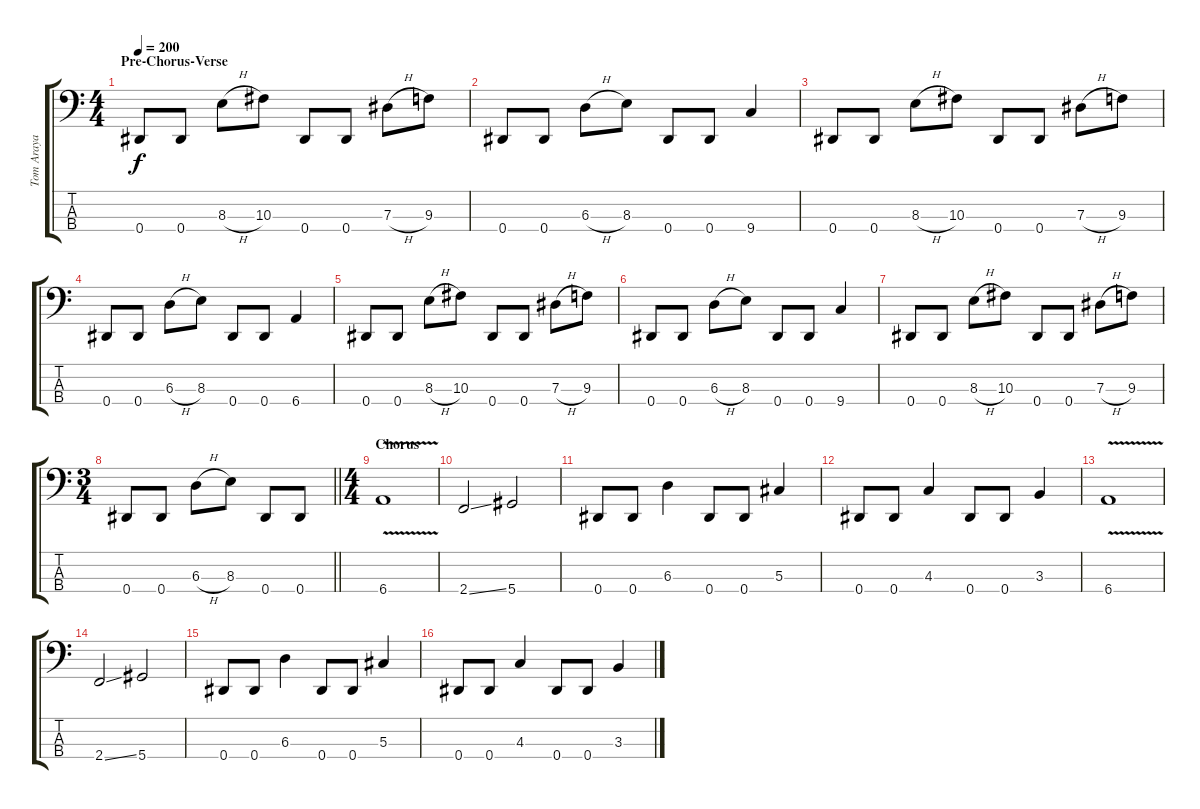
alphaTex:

\track ("Tom Araya (Bass)" "Tom Araya ") {instrument electricbasspick}
\staff {score tabs}
\tuning (Gb2 Db2 Ab1 Eb1) {hide}
\ts (4 4)
\section ("" "Pre-Chorus-Verse")
\tempo 200
\clef f4
\ks c
0.4.8{dy f} 0.4.8 8.3{h}.8 10.3.8 0.4.8 0.4.8 7.3{h}.8 9.3.8 |
0.4.8 0.4.8 6.3{h}.8 8.3.8 0.4.8 0.4.8 9.4.4 |
0.4.8 0.4.8 8.3{h}.8 10.3.8 0.4.8 0.4.8 7.3{h}.8 9.3.8 |
0.4.8 0.4.8 6.3{h}.8 8.3.8 0.4.8 0.4.8 6.4.4 |
0.4.8 0.4.8 8.3{h}.8 10.3.8 0.4.8 0.4.8 7.3{h}.8 9.3.8 |
0.4.8 0.4.8 6.3{h}.8 8.3.8 0.4.8 0.4.8 9.4.4 |
0.4.8 0.4.8 8.3{h}.8 10.3.8 0.4.8 0.4.8 7.3{h}.8 9.3.8 |
\ts (3 4)
\barLineRight lightlight
0.4.8 0.4.8 6.3{h}.8 8.3.8 0.4.8 0.4.8 |
\ts (4 4)
\section ("" "Chorus")
6.4{v}.1 |
2.4{ss}.2 5.4.2 |
0.4.8 0.4.8 6.3.4 0.4.8 0.4.8 5.3.4 |
0.4.8 0.4.8 4.3.4 0.4.8 0.4.8 3.3.4 |
6.4{v}.1 |
2.4{ss}.2 5.4.2 |
0.4.8 0.4.8 6.3.4 0.4.8 0.4.8 5.3.4 |
0.4.8 0.4.8 4.3.4 0.4.8 0.4.8 3.3.4
